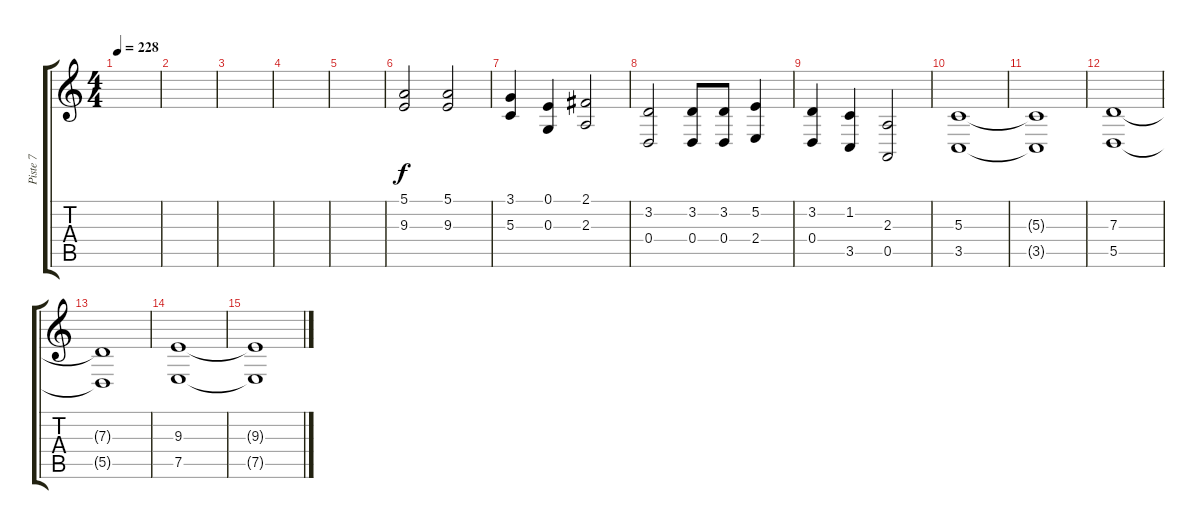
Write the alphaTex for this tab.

\track ("Piste 7" "Piste 7") {instrument synthvoice}
\staff {score tabs}
\tuning (E4 B3 G3 D3 A2 E2) {hide}
\ts (4 4)
\tempo 228
\clef g2
\ks c
|
|
|
|
|
(5.1 9.3).2 (5.1 9.3).2 |
(3.1 5.3).4 (0.1 0.3).4 (2.1 2.3).2 |
(3.2 0.4).2 (3.2 0.4).8 (3.2 0.4).8 (5.2 2.4).4 |
(3.2 0.4).4 (1.2 3.5).4 (2.3 0.5).2 |
(5.3 3.5).1 |
(5.3{t} 3.5{t}).1 |
(7.3 5.5).1 |
(7.3{t} 5.5{t}).1 |
(9.3 7.5).1 |
(9.3{t} 7.5{t}).1
